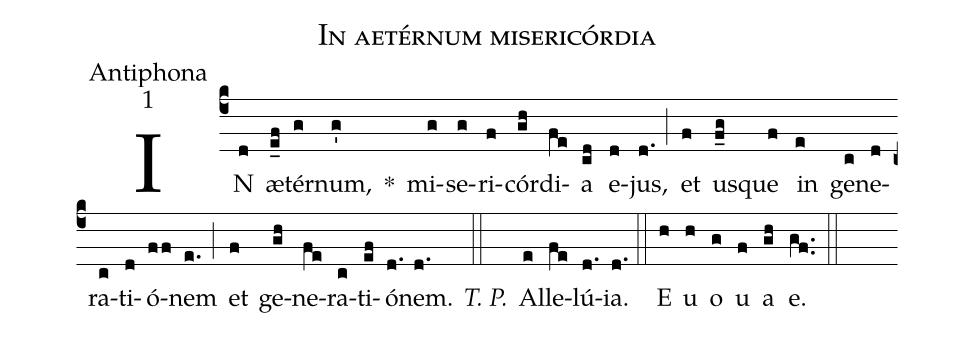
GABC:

name:In aetérnum misericórdia;
office-part:Antiphona;
mode:1;
%%
(c4) IN(d) æ(e_f)tér(g)num,(g') *() mi(g)se(g)ri(f)cór(gh)di(fe)a(cd) e(d)jus,(d.) (;) et(f) us(f_g)que(f) in(e) ge(c)ne(d)ra(c)ti(d)ó(ff)nem(e.) (;) et(f) ge(gh)ne(fe)ra(c)ti(ef)ó(d.)nem.(d.) <i>T. P.</i>(::) Al(e)le(fe)lú(d.)ia.(d.) (::) E(h) u(h) o(g) u(f) a(gh) e.(gf..) (::)
